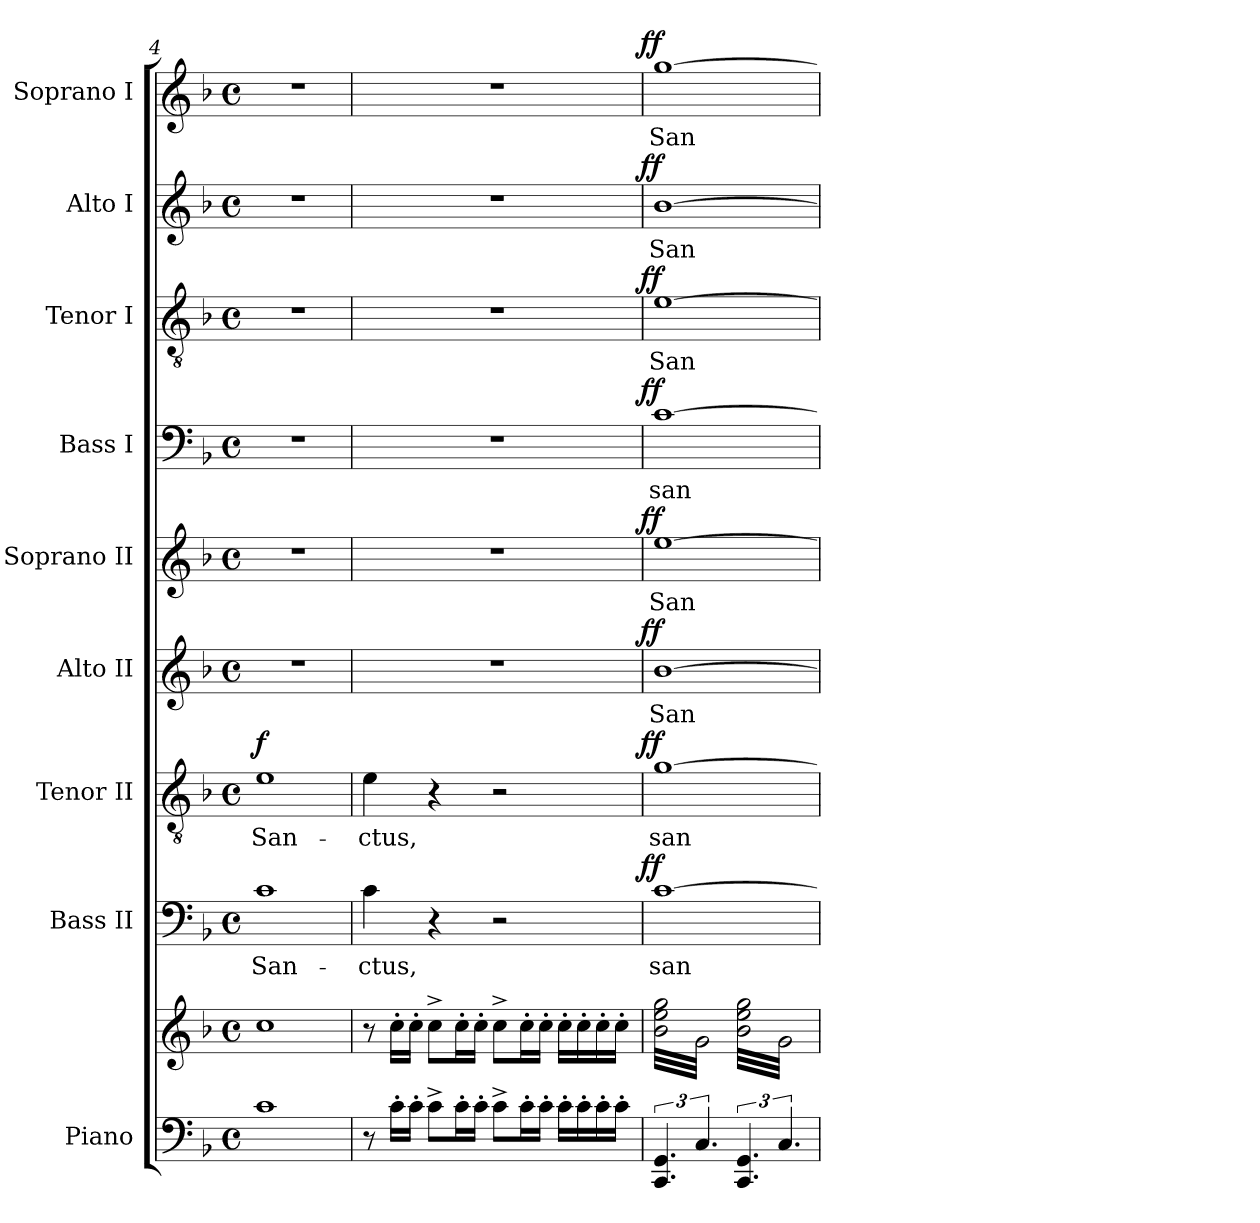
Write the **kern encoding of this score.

**kern	**kern	**kern	**text	**dynam	**kern	**text	**dynam	**kern	**text	**dynam	**kern	**text	**dynam	**kern	**text	**dynam	**kern	**text	**dynam	**kern	**text	**dynam	**kern	**text	**dynam
*part9	*part9	*part8	*part8	*part8	*part7	*part7	*part7	*part6	*part6	*part6	*part5	*part5	*part5	*part4	*part4	*part4	*part3	*part3	*part3	*part2	*part2	*part2	*part1	*part1	*part1
*staff10	*staff9	*staff8	*staff8	*staff8	*staff7	*staff7	*staff7	*staff6	*staff6	*staff6	*staff5	*staff5	*staff5	*staff4	*staff4	*staff4	*staff3	*staff3	*staff3	*staff2	*staff2	*staff2	*staff1	*staff1	*staff1
*I"Piano	*	*I"Bass II	*	*	*I"Tenor II	*	*	*I"Alto II	*	*	*I"Soprano II	*	*	*I"Bass I	*	*	*I"Tenor I	*	*	*I"Alto I	*	*	*I"Soprano I	*	*
*I'Pno.	*	*I'B.	*	*	*I'T.	*	*	*I'A.	*	*	*I'S.	*	*	*I'B.	*	*	*I'T.	*	*	*I'A.	*	*	*I'S.	*	*
*clefF4	*clefG2	*clefF4	*	*	*clefGv2	*	*	*clefG2	*	*	*clefG2	*	*	*clefF4	*	*	*clefGv2	*	*	*clefG2	*	*	*clefG2	*	*
*	*	*	*	*	*ITrd7c12	*	*	*	*	*	*	*	*	*	*	*	*ITrd7c12	*	*	*	*	*	*	*	*
*k[b-]	*k[b-]	*k[b-]	*	*	*k[b-]	*	*	*k[b-]	*	*	*k[b-]	*	*	*k[b-]	*	*	*k[b-]	*	*	*k[b-]	*	*	*k[b-]	*	*
*F:	*F:	*F:	*	*	*F:	*	*	*F:	*	*	*F:	*	*	*F:	*	*	*F:	*	*	*F:	*	*	*F:	*	*
*M4/4	*M4/4	*M4/4	*	*	*M4/4	*	*	*M4/4	*	*	*M4/4	*	*	*M4/4	*	*	*M4/4	*	*	*M4/4	*	*	*M4/4	*	*
*met(c)	*met(c)	*met(c)	*	*	*met(c)	*	*	*met(c)	*	*	*met(c)	*	*	*met(c)	*	*	*met(c)	*	*	*met(c)	*	*	*met(c)	*	*
=4	=4	=4	=4	=4	=4	=4	=4	=4	=4	=4	=4	=4	=4	=4	=4	=4	=4	=4	=4	=4	=4	=4	=4	=4	=4
!	!	!	!LO:LY:b:color=#000000	!	!	!	!	!	!	!	!	!	!	!	!	!	!	!	!	!	!	!	!	!	!
!	!	!	!	!	!	!LO:LY:b:color=#000000	!	!	!	!	!	!	!	!	!	!	!	!	!	!	!	!	!	!	!
1ci	1cci	1ci	San-	.	1Ei	San-	f	1r	.	.	1r	.	.	1r	.	.	1r	.	.	1r	.	.	1r	.	.
!!LO:PB:g=z
=5	=5	=5	=5	=5	=5	=5	=5	=5	=5	=5	=5	=5	=5	=5	=5	=5	=5	=5	=5	=5	=5	=5	=5	=5	=5
!	!	!	!LO:LY:b:color=#000000	!	!	!	!	!	!	!	!	!	!	!	!	!	!	!	!	!	!	!	!	!	!
!	!	!	!	!	!	!LO:LY:b:color=#000000	!	!	!	!	!	!	!	!	!	!	!	!	!	!	!	!	!	!	!
*	*	*^	*	*	*^	*	*	*^	*	*	*^	*	*	*^	*	*	*^	*	*	*^	*	*	*^	*	*
8r	8r	4ci\	2ryy	-ctus,	.	4Ei\	2ryy	-ctus,	.	1r	2ryy	.	.	1r	2ryy	.	.	1r	2ryy	.	.	1r	2ryy	.	.	1r	2ryy	.	.	1r	2ryy	.	.
16c'i\LL	16cc'i\LL	.	.	.	.	.	.	.	.	.	.	.	.	.	.	.	.	.	.	.	.	.	.	.	.	.	.	.	.	.	.	.	.
16c'i\JJ	16cc'i\JJ	.	.	.	.	.	.	.	.	.	.	.	.	.	.	.	.	.	.	.	.	.	.	.	.	.	.	.	.	.	.	.	.
8c^i\L	8cc^i\L	4r	.	.	.	4r	.	.	.	.	.	.	.	.	.	.	.	.	.	.	.	.	.	.	.	.	.	.	.	.	.	.	.
16c'i\L	16cc'i\L	.	.	.	.	.	.	.	.	.	.	.	.	.	.	.	.	.	.	.	.	.	.	.	.	.	.	.	.	.	.	.	.
16c'i\JJ	16cc'i\JJ	.	.	.	.	.	.	.	.	.	.	.	.	.	.	.	.	.	.	.	.	.	.	.	.	.	.	.	.	.	.	.	.
8c^i\L	8cc^i\L	2r	4ryy	.	.	2r	4ryy	.	.	.	4ryy	.	.	.	4ryy	.	.	.	4ryy	.	.	.	4ryy	.	.	.	4ryy	.	.	.	4ryy	.	.
16c'i\L	16cc'i\L	.	.	.	.	.	.	.	.	.	.	.	.	.	.	.	.	.	.	.	.	.	.	.	.	.	.	.	.	.	.	.	.
16c'i\JJ	16cc'i\JJ	.	.	.	.	.	.	.	.	.	.	.	.	.	.	.	.	.	.	.	.	.	.	.	.	.	.	.	.	.	.	.	.
16c'i\LL	16cc'i\LL	.	8ryy	.	.	.	8ryy	.	.	.	8ryy	.	.	.	8ryy	.	.	.	8ryy	.	.	.	8ryy	.	.	.	8ryy	.	.	.	8ryy	.	.
16c'i\	16cc'i\	.	.	.	.	.	.	.	.	.	.	.	.	.	.	.	.	.	.	.	.	.	.	.	.	.	.	.	.	.	.	.	.
16c'i\	16cc'i\	.	16ryy	.	.	.	16ryy	.	.	.	16ryy	.	.	.	16ryy	.	.	.	16ryy	.	.	.	16ryy	.	.	.	16ryy	.	.	.	16ryy	.	.
16c'i\JJ	16cc'i\JJ	.	32ryy	.	.	.	32ryy	.	.	.	32ryy	.	.	.	32ryy	.	.	.	32ryy	.	.	.	32ryy	.	.	.	32ryy	.	.	.	32ryy	.	.
.	.	.	64ryy	.	.	.	64ryy	.	.	.	64ryy	.	.	.	64ryy	.	.	.	64ryy	.	.	.	64ryy	.	.	.	64ryy	.	.	.	64ryy	.	.
.	.	.	128...ryy	.	.	.	128...ryy	.	.	.	128...ryy	.	.	.	128...ryy	.	.	.	128...ryy	.	.	.	128...ryy	.	.	.	128...ryy	.	.	.	128...ryy	.	.
.	.	.	1024ryy	.	ff	.	1024ryy	.	ff	.	1024ryy	.	ff	.	1024ryy	.	ff	.	1024ryy	.	ff	.	1024ryy	.	ff	.	1024ryy	.	ff	.	1024ryy	.	ff
*	*	*v	*v	*	*	*	*	*	*	*v	*v	*	*	*v	*v	*	*	*v	*v	*	*	*v	*v	*	*	*v	*v	*	*	*v	*v	*	*
*	*	*	*	*	*v	*v	*	*	*	*	*	*	*	*	*	*	*	*	*	*	*	*	*	*	*	*
=6	=6	=6	=6	=6	=6	=6	=6	=6	=6	=6	=6	=6	=6	=6	=6	=6	=6	=6	=6	=6	=6	=6	=6	=6	=6
*	*	*^	*	*	*^	*	*	*^	*	*	*^	*	*	*^	*	*	*^	*	*	*^	*	*	*^	*	*
!	!	!	!	!LO:LY:b:color=#000000	!	!	!	!	!	!	!	!	!	!	!	!	!	!	!	!	!	!	!	!	!	!	!	!	!	!	!	!	!
*	*	*v	*v	*	*	*	*	*	*	*v	*v	*	*	*v	*v	*	*	*v	*v	*	*	*v	*v	*	*	*v	*v	*	*	*v	*v	*	*
*	*	*	*	*	*v	*v	*	*	*	*	*	*	*	*	*	*	*	*	*	*	*	*	*	*	*	*
*	*	*^	*	*	*^	*	*	*^	*	*	*^	*	*	*^	*	*	*^	*	*	*^	*	*	*^	*	*
!	!	!	!	!	!	!	!	!LO:LY:b:color=#000000	!	!	!	!	!	!	!	!	!	!	!	!	!	!	!	!	!	!	!	!	!	!	!	!	!
*	*	*v	*v	*	*	*	*	*	*	*v	*v	*	*	*v	*v	*	*	*v	*v	*	*	*v	*v	*	*	*v	*v	*	*	*v	*v	*	*
*	*	*	*	*	*v	*v	*	*	*	*	*	*	*	*	*	*	*	*	*	*	*	*	*	*	*	*
*	*	*^	*	*	*^	*	*	*^	*	*	*^	*	*	*^	*	*	*^	*	*	*^	*	*	*^	*	*
!	!	!	!	!	!	!	!	!	!	!	!	!LO:LY:b:color=#000000	!	!	!	!	!	!	!	!	!	!	!	!	!	!	!	!	!	!	!	!	!
*	*	*v	*v	*	*	*	*	*	*	*v	*v	*	*	*v	*v	*	*	*v	*v	*	*	*v	*v	*	*	*v	*v	*	*	*v	*v	*	*
*	*	*	*	*	*v	*v	*	*	*	*	*	*	*	*	*	*	*	*	*	*	*	*	*	*	*	*
*	*	*^	*	*	*^	*	*	*^	*	*	*^	*	*	*^	*	*	*^	*	*	*^	*	*	*^	*	*
!	!	!	!	!	!	!	!	!	!	!	!	!	!	!	!	!LO:LY:b:color=#000000	!	!	!	!	!	!	!	!	!	!	!	!	!	!	!	!	!
*	*	*v	*v	*	*	*	*	*	*	*v	*v	*	*	*v	*v	*	*	*v	*v	*	*	*v	*v	*	*	*v	*v	*	*	*v	*v	*	*
*	*	*	*	*	*v	*v	*	*	*	*	*	*	*	*	*	*	*	*	*	*	*	*	*	*	*	*
*	*	*^	*	*	*^	*	*	*^	*	*	*^	*	*	*^	*	*	*^	*	*	*^	*	*	*^	*	*
!	!	!	!	!	!	!	!	!	!	!	!	!	!	!	!	!	!	!	!	!LO:LY:b:color=#000000	!	!	!	!	!	!	!	!	!	!	!	!	!
*	*	*v	*v	*	*	*	*	*	*	*v	*v	*	*	*v	*v	*	*	*v	*v	*	*	*v	*v	*	*	*v	*v	*	*	*v	*v	*	*
*	*	*	*	*	*v	*v	*	*	*	*	*	*	*	*	*	*	*	*	*	*	*	*	*	*	*	*
*	*	*^	*	*	*^	*	*	*^	*	*	*^	*	*	*^	*	*	*^	*	*	*^	*	*	*^	*	*
!	!	!	!	!	!	!	!	!	!	!	!	!	!	!	!	!	!	!	!	!	!	!	!	!LO:LY:b:color=#000000	!	!	!	!	!	!	!	!	!
*	*	*v	*v	*	*	*	*	*	*	*v	*v	*	*	*v	*v	*	*	*v	*v	*	*	*v	*v	*	*	*v	*v	*	*	*v	*v	*	*
*	*	*	*	*	*v	*v	*	*	*	*	*	*	*	*	*	*	*	*	*	*	*	*	*	*	*	*
*	*	*^	*	*	*^	*	*	*^	*	*	*^	*	*	*^	*	*	*^	*	*	*^	*	*	*^	*	*
!	!	!	!	!	!	!	!	!	!	!	!	!	!	!	!	!	!	!	!	!	!	!	!	!	!	!	!	!LO:LY:b:color=#000000	!	!	!	!	!
*	*	*v	*v	*	*	*	*	*	*	*v	*v	*	*	*v	*v	*	*	*v	*v	*	*	*v	*v	*	*	*v	*v	*	*	*v	*v	*	*
*	*	*	*	*	*v	*v	*	*	*	*	*	*	*	*	*	*	*	*	*	*	*	*	*	*	*	*
*	*	*^	*	*	*^	*	*	*^	*	*	*^	*	*	*^	*	*	*^	*	*	*^	*	*	*^	*	*
!	!	!	!	!	!	!	!	!	!	!	!	!	!	!	!	!	!	!	!	!	!	!	!	!	!	!	!	!	!	!	!	!LO:LY:b:color=#000000	!
*	*	*v	*v	*	*	*	*	*	*	*v	*v	*	*	*v	*v	*	*	*v	*v	*	*	*v	*v	*	*	*v	*v	*	*	*v	*v	*	*
*	*	*	*	*	*v	*v	*	*	*	*	*	*	*	*	*	*	*	*	*	*	*	*	*	*	*	*
*	*tremolo	*	*	*	*	*	*	*	*	*	*	*	*	*	*	*	*	*	*	*	*	*	*	*	*
6.CCi/ 6.GGi	32b-i\ 32eei 32ggiLLL	[1ci	san-	.	[1Gi	san-	.	[1b-i	San-	.	[1eei	San-	.	[1ci	san-	.	[1Ei	San-	.	[1b-i	San-	.	[1ggi	San-	.
.	32gi\	.	.	.	.	.	.	.	.	.	.	.	.	.	.	.	.	.	.	.	.	.	.	.	.
.	32b-i\ 32eei 32ggi	.	.	.	.	.	.	.	.	.	.	.	.	.	.	.	.	.	.	.	.	.	.	.	.
.	32gi\	.	.	.	.	.	.	.	.	.	.	.	.	.	.	.	.	.	.	.	.	.	.	.	.
.	32b-i\ 32eei 32ggi	.	.	.	.	.	.	.	.	.	.	.	.	.	.	.	.	.	.	.	.	.	.	.	.
.	32gi\	.	.	.	.	.	.	.	.	.	.	.	.	.	.	.	.	.	.	.	.	.	.	.	.
.	32b-i\ 32eei 32ggi	.	.	.	.	.	.	.	.	.	.	.	.	.	.	.	.	.	.	.	.	.	.	.	.
.	32gi\	.	.	.	.	.	.	.	.	.	.	.	.	.	.	.	.	.	.	.	.	.	.	.	.
6.Ci/	32b-i\ 32eei 32ggi	.	.	.	.	.	.	.	.	.	.	.	.	.	.	.	.	.	.	.	.	.	.	.	.
.	32gi\	.	.	.	.	.	.	.	.	.	.	.	.	.	.	.	.	.	.	.	.	.	.	.	.
.	32b-i\ 32eei 32ggi	.	.	.	.	.	.	.	.	.	.	.	.	.	.	.	.	.	.	.	.	.	.	.	.
.	32gi\	.	.	.	.	.	.	.	.	.	.	.	.	.	.	.	.	.	.	.	.	.	.	.	.
.	32b-i\ 32eei 32ggi	.	.	.	.	.	.	.	.	.	.	.	.	.	.	.	.	.	.	.	.	.	.	.	.
.	32gi\	.	.	.	.	.	.	.	.	.	.	.	.	.	.	.	.	.	.	.	.	.	.	.	.
.	32b-i\ 32eei 32ggi	.	.	.	.	.	.	.	.	.	.	.	.	.	.	.	.	.	.	.	.	.	.	.	.
.	32gi\JJJ	.	.	.	.	.	.	.	.	.	.	.	.	.	.	.	.	.	.	.	.	.	.	.	.
6.CCi/ 6.GGi	32b-i\ 32eei 32ggiLLL	.	.	.	.	.	.	.	.	.	.	.	.	.	.	.	.	.	.	.	.	.	.	.	.
.	32gi\	.	.	.	.	.	.	.	.	.	.	.	.	.	.	.	.	.	.	.	.	.	.	.	.
.	32b-i\ 32eei 32ggi	.	.	.	.	.	.	.	.	.	.	.	.	.	.	.	.	.	.	.	.	.	.	.	.
.	32gi\	.	.	.	.	.	.	.	.	.	.	.	.	.	.	.	.	.	.	.	.	.	.	.	.
.	32b-i\ 32eei 32ggi	.	.	.	.	.	.	.	.	.	.	.	.	.	.	.	.	.	.	.	.	.	.	.	.
.	32gi\	.	.	.	.	.	.	.	.	.	.	.	.	.	.	.	.	.	.	.	.	.	.	.	.
.	32b-i\ 32eei 32ggi	.	.	.	.	.	.	.	.	.	.	.	.	.	.	.	.	.	.	.	.	.	.	.	.
.	32gi\	.	.	.	.	.	.	.	.	.	.	.	.	.	.	.	.	.	.	.	.	.	.	.	.
6.Ci/	32b-i\ 32eei 32ggi	.	.	.	.	.	.	.	.	.	.	.	.	.	.	.	.	.	.	.	.	.	.	.	.
.	32gi\	.	.	.	.	.	.	.	.	.	.	.	.	.	.	.	.	.	.	.	.	.	.	.	.
.	32b-i\ 32eei 32ggi	.	.	.	.	.	.	.	.	.	.	.	.	.	.	.	.	.	.	.	.	.	.	.	.
.	32gi\	.	.	.	.	.	.	.	.	.	.	.	.	.	.	.	.	.	.	.	.	.	.	.	.
.	32b-i\ 32eei 32ggi	.	.	.	.	.	.	.	.	.	.	.	.	.	.	.	.	.	.	.	.	.	.	.	.
.	32gi\	.	.	.	.	.	.	.	.	.	.	.	.	.	.	.	.	.	.	.	.	.	.	.	.
.	32b-i\ 32eei 32ggi	.	.	.	.	.	.	.	.	.	.	.	.	.	.	.	.	.	.	.	.	.	.	.	.
.	32gi\JJJ	.	.	.	.	.	.	.	.	.	.	.	.	.	.	.	.	.	.	.	.	.	.	.	.
*	*Xtremolo	*	*	*	*	*	*	*	*	*	*	*	*	*	*	*	*	*	*	*	*	*	*	*	*
.	.	.	.	.	.	.	.	.	.	.	.	.	.	.	.	.	.	.	.	.	.	.	.	.	.
.	.	.	.	.	.	.	.	.	.	.	.	.	.	.	.	.	.	.	.	.	.	.	.	.	.
.	.	.	.	.	.	.	.	.	.	.	.	.	.	.	.	.	.	.	.	.	.	.	.	.	.
.	.	.	.	.	.	.	.	.	.	.	.	.	.	.	.	.	.	.	.	.	.	.	.	.	.
.	.	.	.	.	.	.	.	.	.	.	.	.	.	.	.	.	.	.	.	.	.	.	.	.	.
.	.	.	.	.	.	.	.	.	.	.	.	.	.	.	.	.	.	.	.	.	.	.	.	.	.
.	.	.	.	.	.	.	.	.	.	.	.	.	.	.	.	.	.	.	.	.	.	.	.	.	.
.	.	.	.	.	.	.	.	.	.	.	.	.	.	.	.	.	.	.	.	.	.	.	.	.	.
=	=	=	=	=	=	=	=	=	=	=	=	=	=	=	=	=	=	=	=	=	=	=	=	=	=
*-	*-	*-	*-	*-	*-	*-	*-	*-	*-	*-	*-	*-	*-	*-	*-	*-	*-	*-	*-	*-	*-	*-	*-	*-	*-
